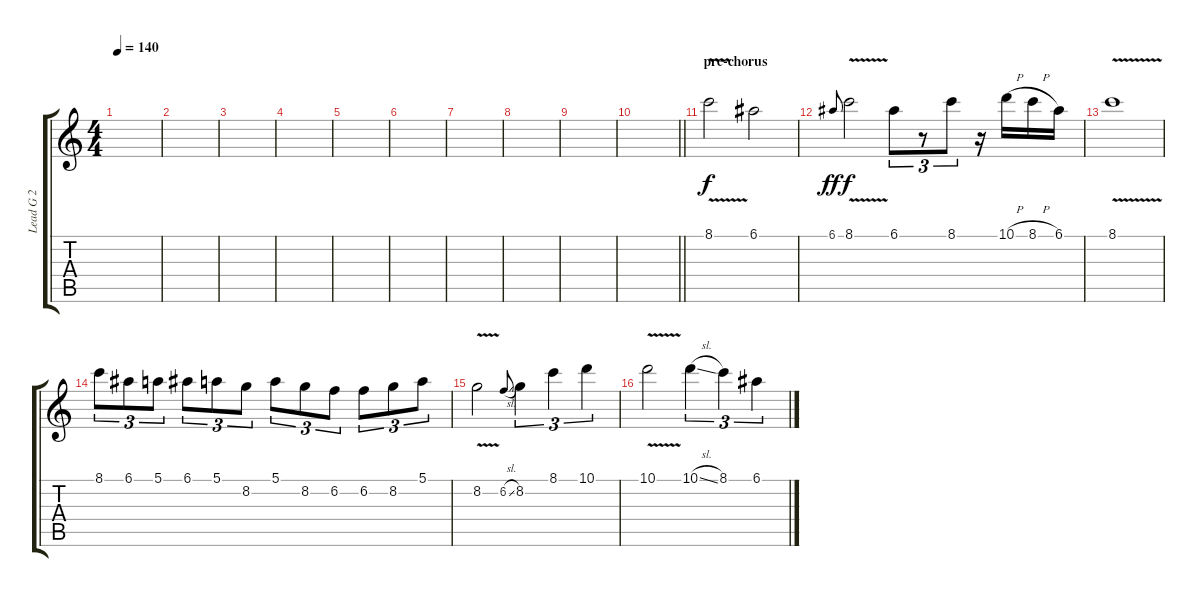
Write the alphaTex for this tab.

\track ("Lead G 2" "Lead G 2") {instrument distortionguitar}
\staff {score tabs}
\tuning (E4 B3 G3 D3 A2 D2) {hide}
\ts (4 4)
\tempo 140
\clef g2
\ks c
|
|
|
|
|
|
|
|
|
\barLineRight lightlight
|
\section ("" "pre-chorus")
8.1{v}.2{dy f} 6.1.2 |
6.1.8{gr onbeat dy ff} 8.1{v}.2{dy f} 6.1.8{tu (3 2)} r.8{tu (3 2)} 8.1.8{tu (3 2)} r.16 10.1{h}.16 8.1{h}.16 6.1.16 |
8.1{v}.1 |
8.1.8{tu (3 2)} 6.1.8{tu (3 2)} 5.1.8{tu (3 2)} 6.1.8{tu (3 2)} 5.1.8{tu (3 2)} 8.2.8{tu (3 2)} 5.1.8{tu (3 2)} 8.2.8{tu (3 2)} 6.2.8{tu (3 2)} 6.2.8{tu (3 2)} 8.2.8{tu (3 2)} 5.1.8{tu (3 2)} |
8.2{v}.2 6.2{sl}.8{gr onbeat} 8.2.4{tu (3 2)} 8.1.4{tu (3 2)} 10.1.4{tu (3 2)} |
10.1{v}.2 10.1{sl}.4{tu (3 2)} 8.1.4{tu (3 2)} 6.1.4{tu (3 2)}
